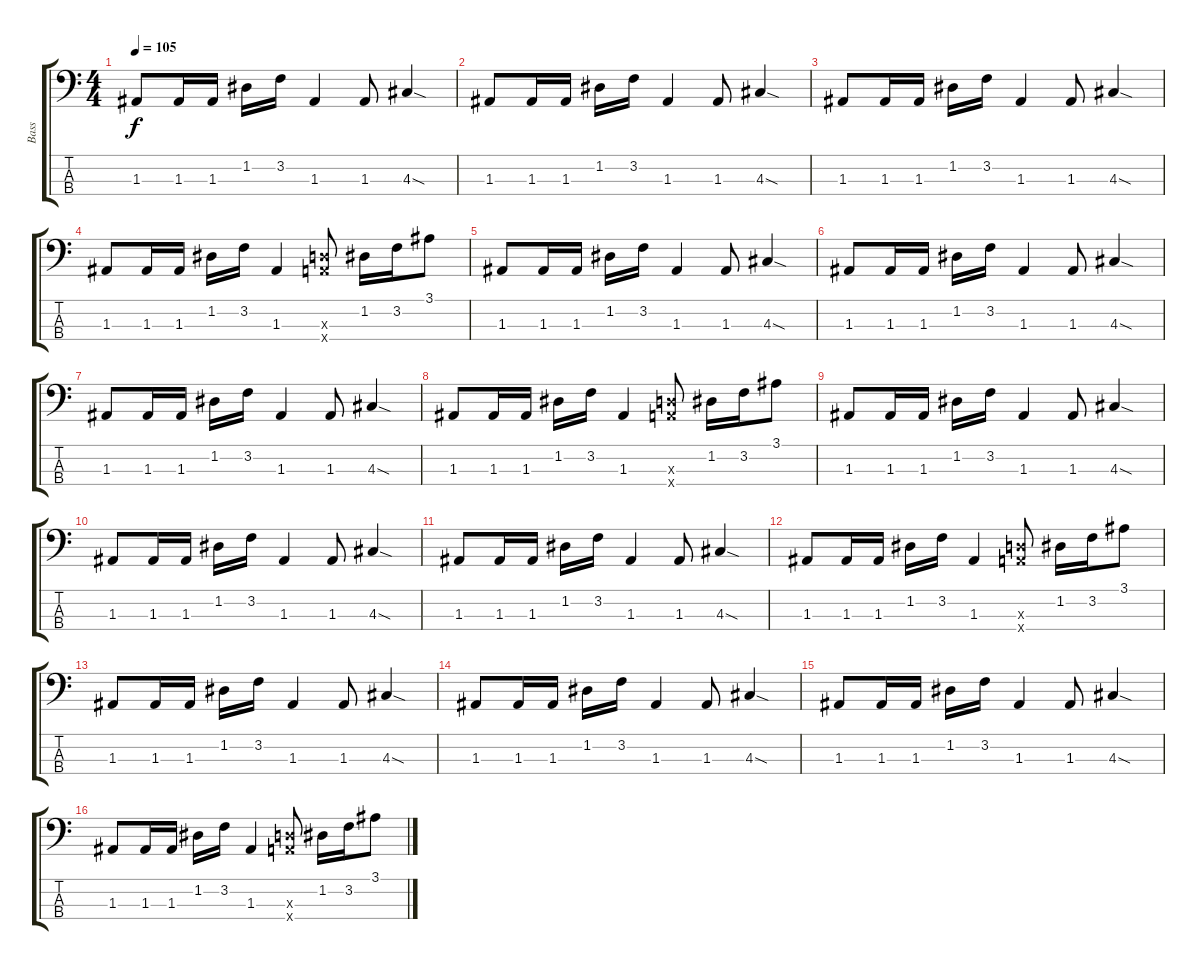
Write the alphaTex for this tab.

\track ("Bass" "Bass") {instrument electricbasspick}
\staff {score tabs}
\tuning (G2 D2 A1 E1) {hide}
\ts (4 4)
\tempo 105
\clef f4
\ks c
1.3.8{dy f} 1.3.16 1.3.16 1.2.16 3.2.16 1.3.4 1.3.8 4.3{sod}.4 |
1.3.8 1.3.16 1.3.16 1.2.16 3.2.16 1.3.4 1.3.8 4.3{sod}.4 |
1.3.8 1.3.16 1.3.16 1.2.16 3.2.16 1.3.4 1.3.8 4.3{sod}.4 |
1.3.8 1.3.16 1.3.16 1.2.16 3.2.16 1.3.4 (0.3{x} 10.4{x}).8 1.2.16 3.2.16 3.1.8 |
1.3.8 1.3.16 1.3.16 1.2.16 3.2.16 1.3.4 1.3.8 4.3{sod}.4 |
1.3.8 1.3.16 1.3.16 1.2.16 3.2.16 1.3.4 1.3.8 4.3{sod}.4 |
1.3.8 1.3.16 1.3.16 1.2.16 3.2.16 1.3.4 1.3.8 4.3{sod}.4 |
1.3.8 1.3.16 1.3.16 1.2.16 3.2.16 1.3.4 (0.3{x} 10.4{x}).8 1.2.16 3.2.16 3.1.8 |
1.3.8 1.3.16 1.3.16 1.2.16 3.2.16 1.3.4 1.3.8 4.3{sod}.4 |
1.3.8 1.3.16 1.3.16 1.2.16 3.2.16 1.3.4 1.3.8 4.3{sod}.4 |
1.3.8 1.3.16 1.3.16 1.2.16 3.2.16 1.3.4 1.3.8 4.3{sod}.4 |
1.3.8 1.3.16 1.3.16 1.2.16 3.2.16 1.3.4 (0.3{x} 10.4{x}).8 1.2.16 3.2.16 3.1.8 |
1.3.8 1.3.16 1.3.16 1.2.16 3.2.16 1.3.4 1.3.8 4.3{sod}.4 |
1.3.8 1.3.16 1.3.16 1.2.16 3.2.16 1.3.4 1.3.8 4.3{sod}.4 |
1.3.8 1.3.16 1.3.16 1.2.16 3.2.16 1.3.4 1.3.8 4.3{sod}.4 |
1.3.8 1.3.16 1.3.16 1.2.16 3.2.16 1.3.4 (0.3{x} 10.4{x}).8 1.2.16 3.2.16 3.1.8
